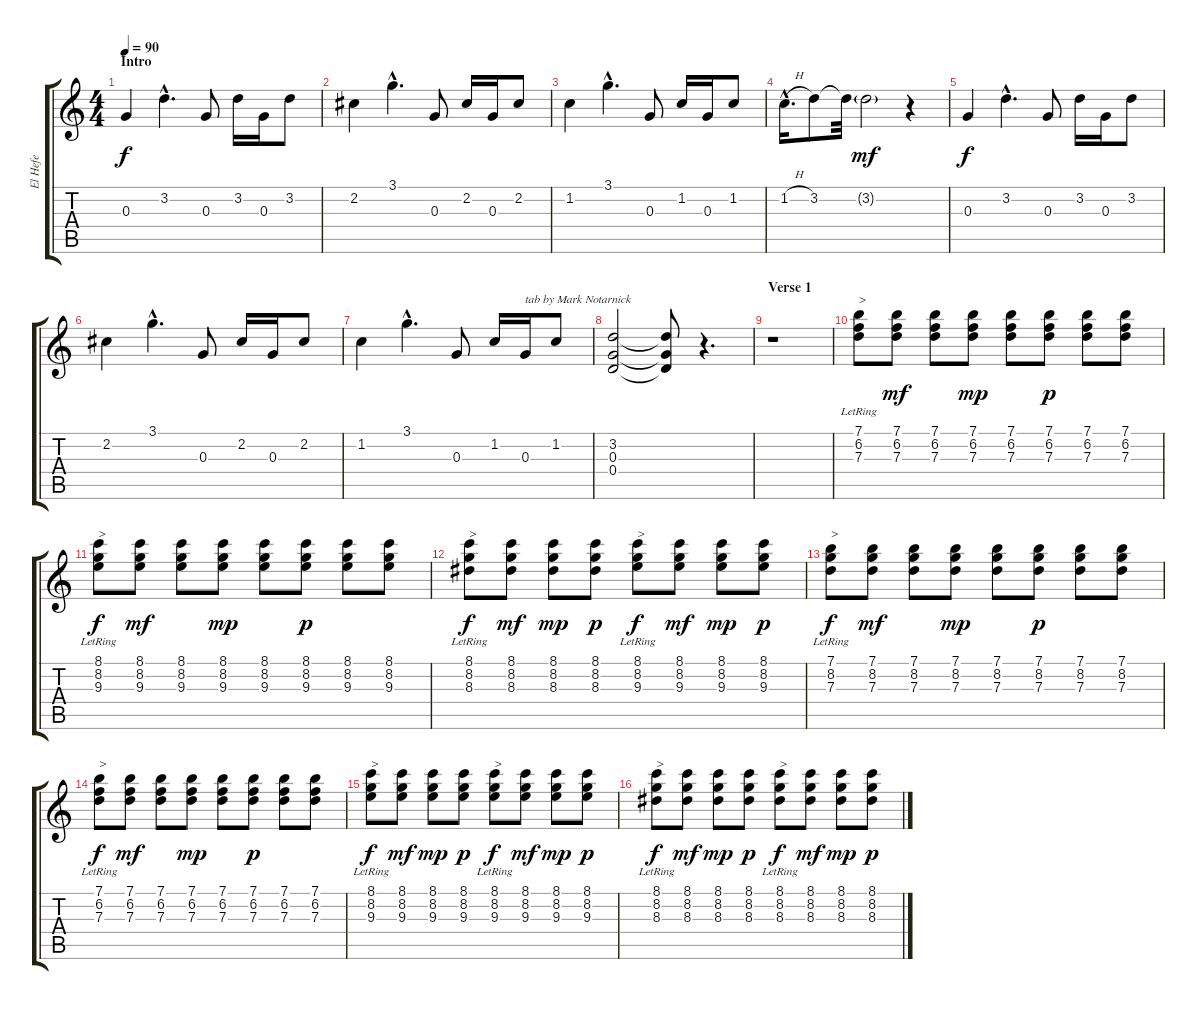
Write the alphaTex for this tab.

\track ("El Hefe" "El Hefe") {instrument overdrivenguitar}
\staff {score tabs}
\tuning (E4 B3 G3 D3 A2 D2) {hide}
\ts (4 4)
\section ("" "Intro")
\tempo 90
\clef g2
\ks c
0.3.4{dy f instrument overdrivenguitar} 3.2{hac}.4{d} 0.3.8 3.2.16 0.3.16 3.2.8 |
2.2.4 3.1{hac}.4{d} 0.3.8 2.2.16 0.3.16 2.2.8 |
1.2.4 3.1{hac}.4{d} 0.3.8 1.2.16 0.3.16 1.2.8 |
1.2{h hac}.16{d} 3.2.8 3.2{t}.32 3.2{g}.2{dy mf} r.4 |
0.3.4{dy f} 3.2{hac}.4{d} 0.3.8 3.2.16 0.3.16 3.2.8 |
2.2.4 3.1{hac}.4{d} 0.3.8 2.2.16 0.3.16 2.2.8 |
1.2.4 3.1{hac}.4{d} 0.3.8 1.2.16 0.3.16{txt "tab by Mark Notarnick"} 1.2.8 |
(3.2 0.3 0.4).2 (3.2{t} 0.3{t} 0.4{t}).8 r.4{d} |
\section ("" "Verse 1")
r.1 |
(7.1{lr} 6.2{lr} 7.3{lr}).8{txt ">" instrument electricguitarclean} (7.1 6.2 7.3).8{dy mf} (7.1 6.2 7.3).8 (7.1 6.2 7.3).8{dy mp} (7.1 6.2 7.3).8 (7.1 6.2 7.3).8{dy p} (7.1 6.2 7.3).8 (7.1 6.2 7.3).8 |
(8.1{lr} 8.2{lr} 9.3{lr}).8{txt ">" dy f instrument electricguitarclean} (8.1 8.2 9.3).8{dy mf} (8.1 8.2 9.3).8 (8.1 8.2 9.3).8{dy mp} (8.1 8.2 9.3).8 (8.1 8.2 9.3).8{dy p} (8.1 8.2 9.3).8 (8.1 8.2 9.3).8 |
(8.1{lr} 8.2{lr} 8.3{lr}).8{txt ">" dy f instrument electricguitarclean} (8.1 8.2 8.3).8{dy mf} (8.1 8.2 8.3).8{dy mp} (8.1 8.2 8.3).8{dy p} (8.1{lr} 8.2{lr} 9.3{lr}).8{txt ">" dy f instrument electricguitarclean} (8.1 8.2 9.3).8{dy mf} (8.1 8.2 9.3).8{dy mp} (8.1 8.2 9.3).8{dy p} |
(7.1{lr} 8.2{lr} 7.3{lr}).8{txt ">" dy f instrument electricguitarclean} (7.1 8.2 7.3).8{dy mf} (7.1 8.2 7.3).8 (7.1 8.2 7.3).8{dy mp} (7.1 8.2 7.3).8 (7.1 8.2 7.3).8{dy p} (7.1 8.2 7.3).8 (7.1 8.2 7.3).8 |
(7.1{lr} 6.2{lr} 7.3{lr}).8{txt ">" dy f instrument electricguitarclean} (7.1 6.2 7.3).8{dy mf} (7.1 6.2 7.3).8 (7.1 6.2 7.3).8{dy mp} (7.1 6.2 7.3).8 (7.1 6.2 7.3).8{dy p} (7.1 6.2 7.3).8 (7.1 6.2 7.3).8 |
(8.1{lr} 8.2{lr} 9.3{lr}).8{txt ">" dy f instrument electricguitarclean} (8.1 8.2 9.3).8{dy mf} (8.1 8.2 9.3).8{dy mp} (8.1 8.2 9.3).8{dy p} (8.1{lr} 8.2{lr} 9.3{lr}).8{txt ">" dy f instrument electricguitarclean} (8.1 8.2 9.3).8{dy mf} (8.1 8.2 9.3).8{dy mp} (8.1 8.2 9.3).8{dy p} |
(8.1{lr} 8.2{lr} 8.3{lr}).8{txt ">" dy f instrument electricguitarclean} (8.1 8.2 8.3).8{dy mf} (8.1 8.2 8.3).8{dy mp} (8.1 8.2 8.3).8{dy p} (8.1{lr} 8.2{lr} 8.3{lr}).8{txt ">" dy f instrument electricguitarclean} (8.1 8.2 8.3).8{dy mf} (8.1 8.2 8.3).8{dy mp} (8.1 8.2 8.3).8{dy p}
